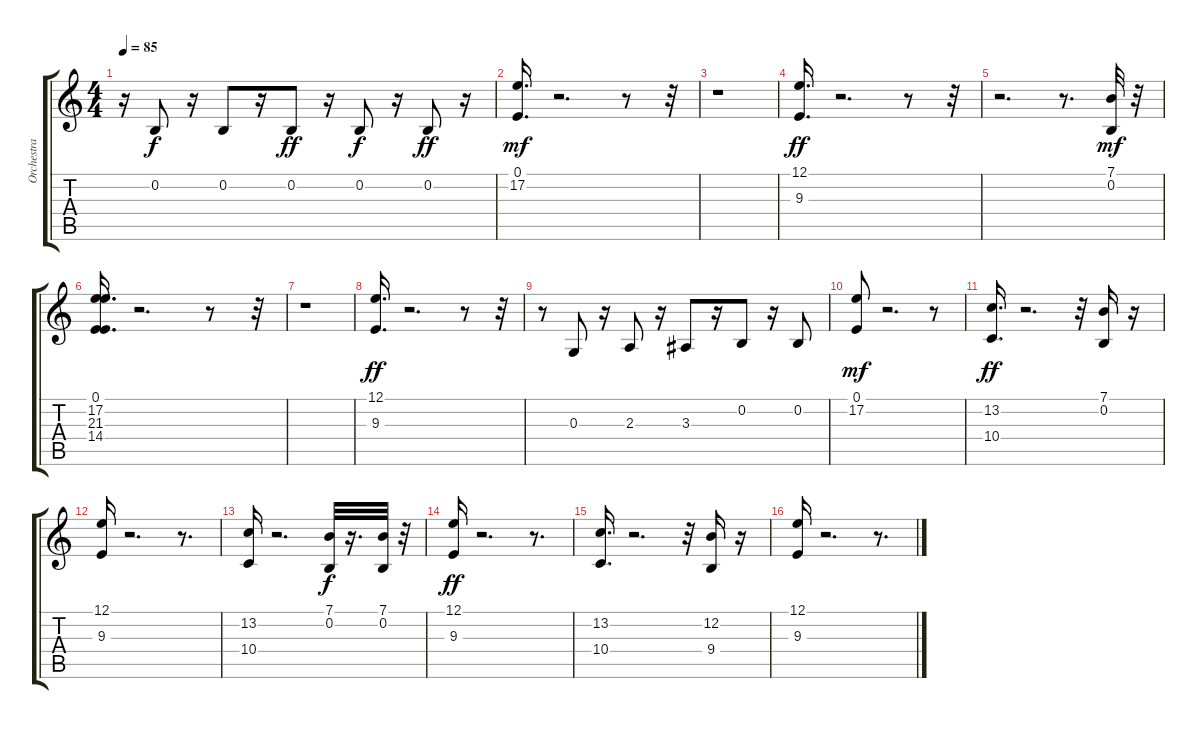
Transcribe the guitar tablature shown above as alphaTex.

\track ("Orchestra Hit" "Orchestra ") {instrument orchestrahit}
\staff {score tabs}
\tuning (E4 B3 G3 D3 A2 E2) {hide}
\ts (4 4)
\tempo 85
\clef g2
\ks c
r.16{dy f} 0.2.8 r.16 0.2.8 r.16 0.2.8{dy ff} r.16 0.2.8{dy f} r.16 0.2.8{dy ff} r.16 |
(0.1 17.2).16{d dy mf} r.2{d} r.8 r.32 |
r.1 |
(12.1 9.3).16{d dy ff} r.2{d} r.8 r.32 |
r.2{d} r.8{d} (7.1 0.2).32{dy mf} r.32 |
(0.1 17.2 21.3 14.4).16{d} r.2{d} r.8 r.32 |
r.1 |
(12.1 9.3).16{d dy ff} r.2{d} r.8 r.32 |
r.8 0.3.8 r.16 2.3.8 r.16 3.3.8 r.16 0.2.8 r.16 0.2.8 |
(0.1 17.2).8{dy mf} r.2{d} r.8 |
(13.2 10.4).16{d dy ff} r.2{d} r.32 (7.1 0.2).16 r.16 |
(12.1 9.3).16 r.2{d} r.8{d} |
(13.2 10.4).16 r.2{d} (7.1 0.2).32{dy f} r.16{d} (7.1 0.2).32 r.32 |
(12.1 9.3).16{dy ff} r.2{d} r.8{d} |
(13.2 10.4).16{d} r.2{d} r.32 (12.2 9.4).16 r.16 |
(12.1 9.3).16 r.2{d} r.8{d}
